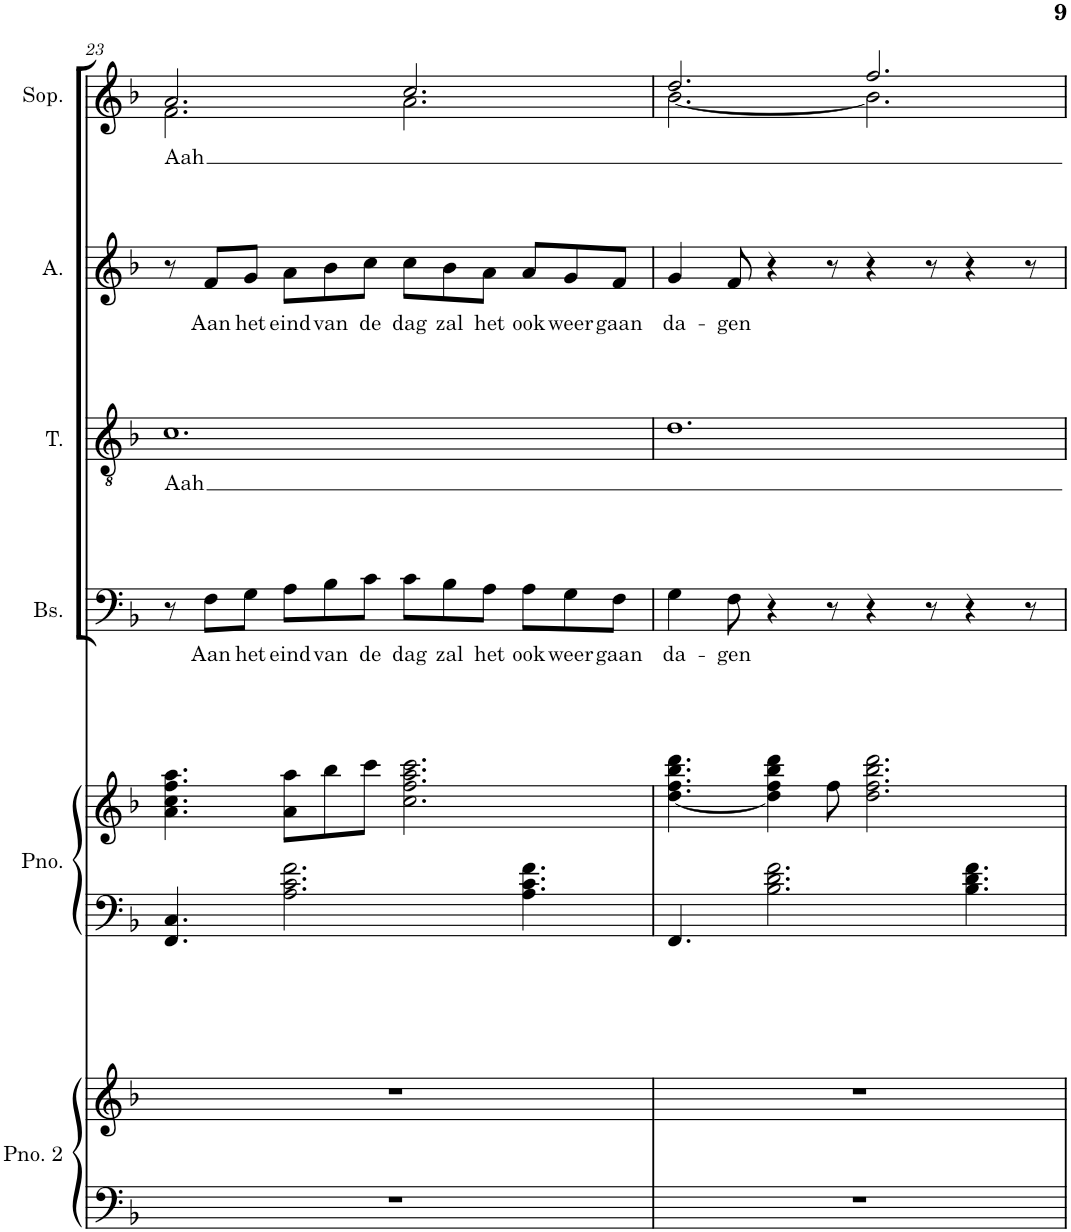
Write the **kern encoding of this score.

**kern	**kern	**kern	**kern	**kern	**text	**kern	**text	**kern	**text	**kern	**text
*part6	*part6	*part5	*part5	*part4	*part4	*part3	*part3	*part2	*part2	*part1	*part1
*staff8	*staff7	*staff6	*staff5	*staff4	*staff4	*staff3	*staff3	*staff2	*staff2	*staff1	*staff1
*I"Piano 2	*	*I"Piano	*	*I"Bas	*	*I"Tenor	*	*I"Alt	*	*I"Sopraan	*
*I'Pno. 2	*	*I'Pno.	*	*I'Bs.	*	*I'T.	*	*I'A.	*	*I'Sop.	*
!!LO:PB:g=z
*clefF4	*clefG2	*clefF4	*clefG2	*clefF4	*	*clefGv2	*	*clefG2	*	*clefG2	*
*k[b-]	*k[b-]	*k[b-]	*k[b-]	*k[b-]	*	*k[b-]	*	*k[b-]	*	*k[b-]	*
*M12/8	*M12/8	*M12/8	*M12/8	*M12/8	*	*M12/8	*	*M12/8	*	*M12/8	*
=23	=23	=23	=23	=23	=23	=23	=23	=23	=23	=23	=23
!	!	!	!	!	!	!	!LO:LY:b	!	!	!	!LO:LY:b
*	*	*	*	*	*	*	*	*	*	*^	*
1.r	1.r	4.FF/ 4.C/	4.a\ 4.cc\ 4.ff\ 4.aa\	8r	.	1.c	Aah	8r	.	2.a/	2.f\	Aah
!	!	!	!	!	!LO:LY:b	!	!	!	!LO:LY:b	!	!	!
.	.	.	.	8F\L	Aan	.	.	8f/L	Aan	.	.	.
!	!	!	!	!	!LO:LY:b	!	!	!	!LO:LY:b	!	!	!
.	.	.	.	8G\J	het	.	.	8g/J	het	.	.	.
!	!	!	!	!	!LO:LY:b	!	!	!	!LO:LY:b	!	!	!
.	.	2.A\ 2.c\ 2.f\	8a\ 8aa\L	8A\L	eind	.	.	8a\L	eind	.	.	.
!	!	!	!	!	!LO:LY:b	!	!	!	!LO:LY:b	!	!	!
.	.	.	8bb-\	8B-\	van	.	.	8b-\	van	.	.	.
!	!	!	!	!	!LO:LY:b	!	!	!	!LO:LY:b	!	!	!
.	.	.	8ccc\J	8c\J	de	.	.	8cc\J	de	.	.	.
!	!	!	!	!	!LO:LY:b	!	!	!	!LO:LY:b	!	!	!
.	.	.	2.cc\ 2.ff\ 2.aa\ 2.ccc\	8c\L	dag	.	.	8cc\L	dag	2.cc/	2.a\	.
!	!	!	!	!	!LO:LY:b	!	!	!	!LO:LY:b	!	!	!
.	.	.	.	8B-\	zal	.	.	8b-\	zal	.	.	.
!	!	!	!	!	!LO:LY:b	!	!	!	!LO:LY:b	!	!	!
.	.	.	.	8A\J	het	.	.	8a\J	het	.	.	.
!	!	!	!	!	!LO:LY:b	!	!	!	!LO:LY:b	!	!	!
.	.	4.A\ 4.c\ 4.f\	.	8A\L	ook	.	.	8a/L	ook	.	.	.
!	!	!	!	!	!LO:LY:b	!	!	!	!LO:LY:b	!	!	!
.	.	.	.	8G\	weer	.	.	8g/	weer	.	.	.
!	!	!	!	!	!LO:LY:b	!	!	!	!LO:LY:b	!	!	!
.	.	.	.	8F\J	gaan	.	.	8f/J	gaan	.	.	.
=24	=24	=24	=24	=24	=24	=24	=24	=24	=24	=24	=24	=24
!	!	!	!	!	!LO:LY:b	!	!	!	!LO:LY:b	!	!	!
1.r	1.r	4.FF/	[4.dd\ 4.ff\ 4.bb-\ 4.ddd\	4G\	da-	1.d	.	4g/	da-	2.dd/	[2.b-\	.
!	!	!	!	!	!LO:LY:b	!	!	!	!LO:LY:b	!	!	!
.	.	.	.	8F\	-gen	.	.	8f/	-gen	.	.	.
.	.	2.B-\ 2.d\ 2.f\	4dd\] 4ff\ 4bb-\ 4ddd\	4r	.	.	.	4r	.	.	.	.
.	.	.	8ff\	8r	.	.	.	8r	.	.	.	.
.	.	.	2.dd\ 2.ff\ 2.bb-\ 2.ddd\	4r	.	.	.	4r	.	2.ff/	2.b-\]	.
.	.	.	.	8r	.	.	.	8r	.	.	.	.
.	.	4.B-\ 4.d\ 4.f\	.	4r	.	.	.	4r	.	.	.	.
.	.	.	.	8r	.	.	.	8r	.	.	.	.
*	*	*	*	*	*	*	*	*	*	*v	*v	*
=	=	=	=	=	=	=	=	=	=	=	=
*-	*-	*-	*-	*-	*-	*-	*-	*-	*-	*-	*-
